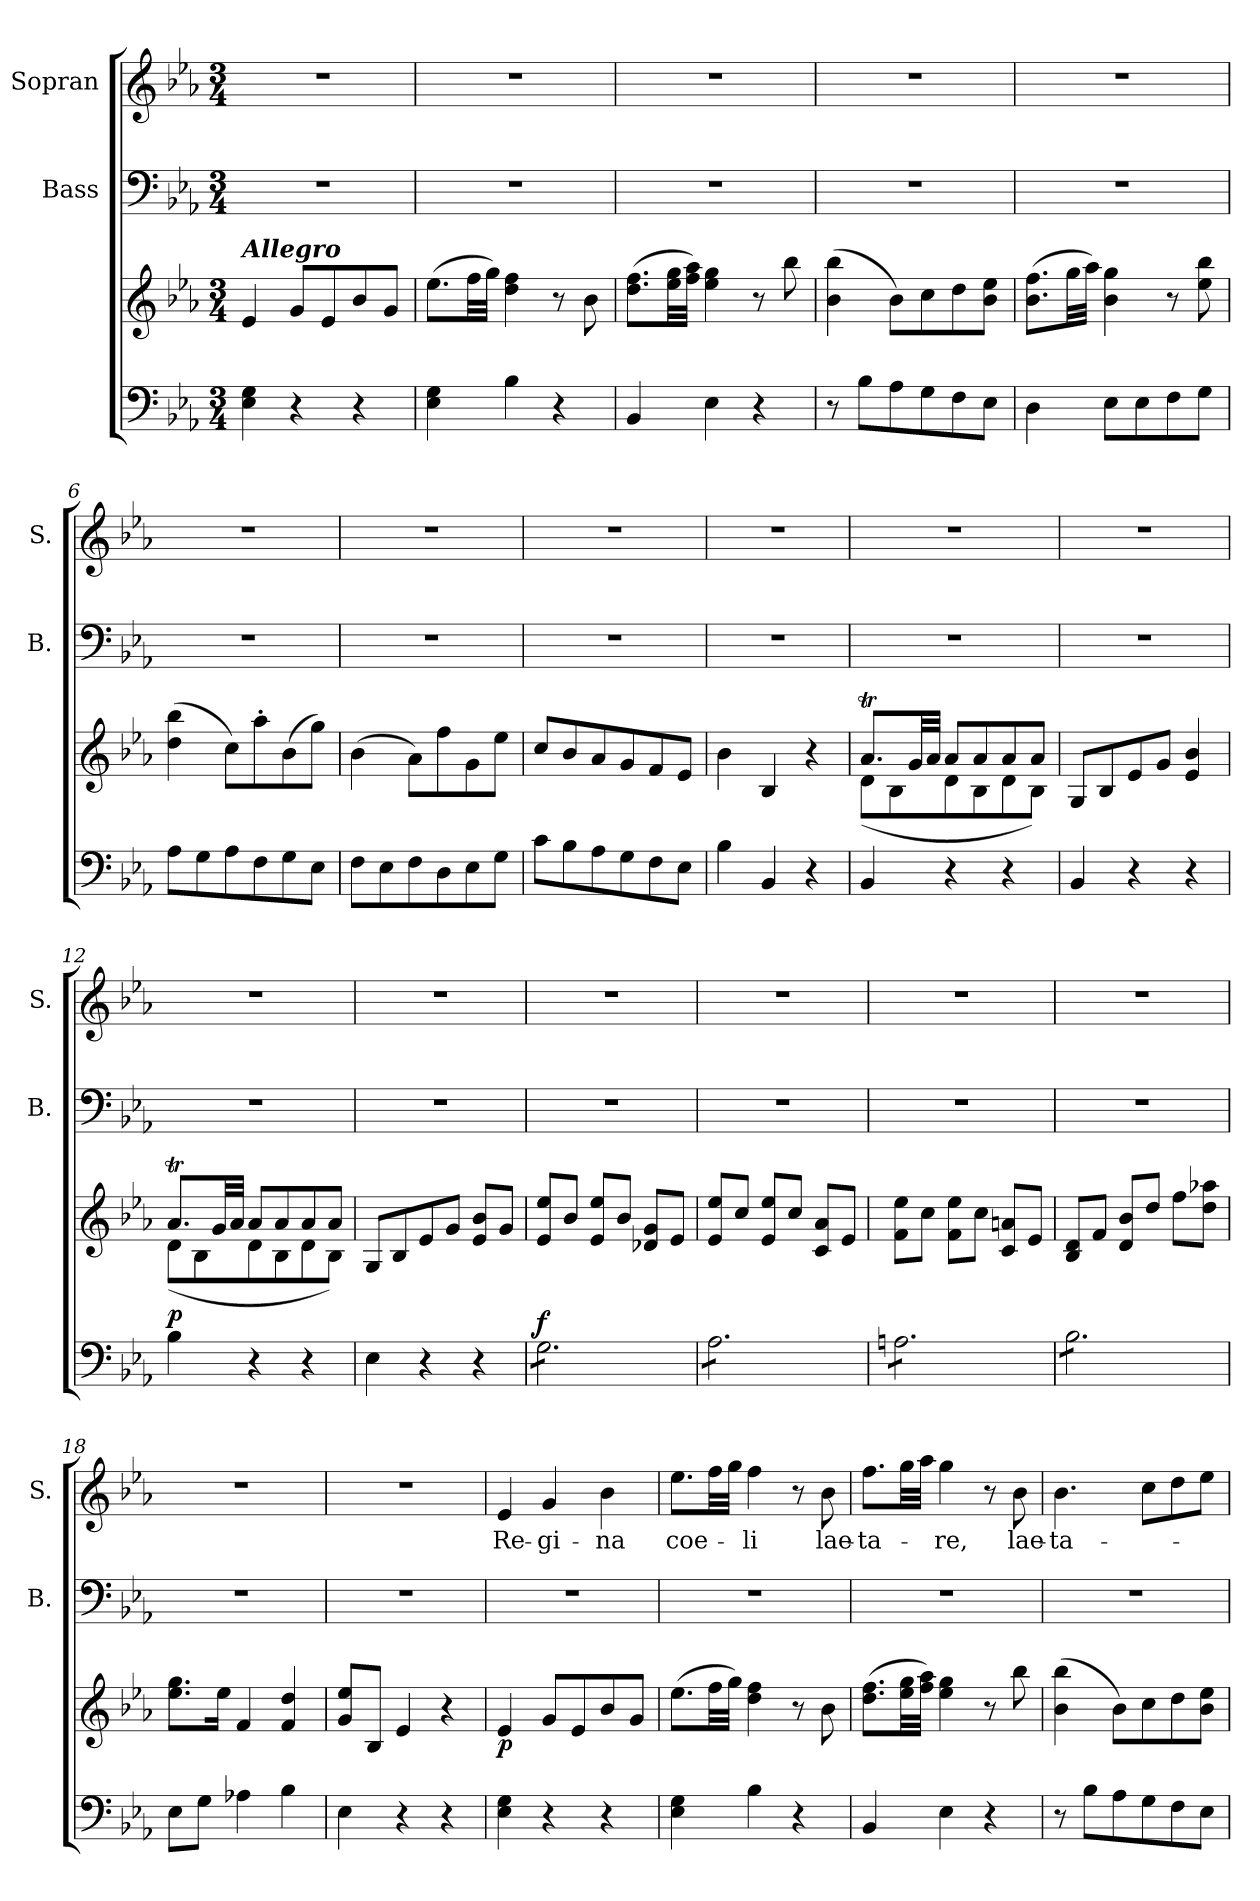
**kern	**kern	**dynam	**kern	**kern	**text
*part3	*part3	*part3	*part2	*part1	*part1
*staff4	*staff3	*staff3/4	*staff2	*staff1	*staff1
*	*	*	*I"Bass	*I"Sopran	*
*	*	*	*I'B.	*I'S.	*
*clefF4	*clefG2	*	*clefF4	*clefG2	*
*k[b-e-a-]	*k[b-e-a-]	*	*k[b-e-a-]	*k[b-e-a-]	*
*E-:	*E-:	*	*E-:	*E-:	*
*M3/4	*M3/4	*	*M3/4	*M3/4	*
=1	=1	=1	=1	=1	=1
!	!LO:TX:a:Bi:t=Allegro	!	!	!	!
4E-\ 4G\	4e-/	.	2.r	2.r	.
4r	8g/L	.	.	.	.
.	8e-/	.	.	.	.
4r	8b-/	.	.	.	.
.	8g/J	.	.	.	.
=2	=2	=2	=2	=2	=2
4E-\ 4G\	(>8.ee-\L	.	2.r	2.r	.
.	32ff\LL	.	.	.	.
.	32gg\JJJ)	.	.	.	.
4B-\	4dd\ 4ff\	.	.	.	.
4r	8r	.	.	.	.
.	8b-\	.	.	.	.
=3	=3	=3	=3	=3	=3
4BB-/	(>8.dd\ 8.ff\L	.	2.r	2.r	.
.	32ee-\ 32gg\LL	.	.	.	.
.	32ff\ 32aa-\JJJ)	.	.	.	.
4E-\	4ee-\ 4gg\	.	.	.	.
4r	8r	.	.	.	.
.	8bb-\	.	.	.	.
=4	=4	=4	=4	=4	=4
8r	(>4b-\ 4bb-\	.	2.r	2.r	.
8B-\L	.	.	.	.	.
8A-\	8b-\L)	.	.	.	.
8G\	8cc\	.	.	.	.
8F\	8dd\	.	.	.	.
8E-\J	8b-\ 8ee-\J	.	.	.	.
=5	=5	=5	=5	=5	=5
4D\	(>8.b-\ 8.ff\L	.	2.r	2.r	.
.	32gg\LL	.	.	.	.
.	32aa-\JJJ)	.	.	.	.
8E-\L	4b-\ 4gg\	.	.	.	.
8E-\	.	.	.	.	.
8F\	8r	.	.	.	.
8G\J	8ee-\ 8bb-\	.	.	.	.
=6	=6	=6	=6	=6	=6
8A-\L	(>4dd\ 4bb-\	.	2.r	2.r	.
8G\	.	.	.	.	.
8A-\	8cc\L)	.	.	.	.
8F\	8aa-'>\	.	.	.	.
8G\	(>8b-\	.	.	.	.
8E-\J	8gg\J)	.	.	.	.
!!LO:LB:g=z
=7	=7	=7	=7	=7	=7
8F\L	(>4b-\	.	2.r	2.r	.
8E-\	.	.	.	.	.
8F\	8a-\L)	.	.	.	.
8D\	8ff\	.	.	.	.
8E-\	8g\	.	.	.	.
8G\J	8ee-\J	.	.	.	.
=8	=8	=8	=8	=8	=8
8c\L	8cc/L	.	2.r	2.r	.
8B-\	8b-/	.	.	.	.
8A-\	8a-/	.	.	.	.
8G\	8g/	.	.	.	.
8F\	8f/	.	.	.	.
8E-\J	8e-/J	.	.	.	.
=9	=9	=9	=9	=9	=9
4B-\	4b-\	.	2.r	2.r	.
4BB-/	4B-/	.	.	.	.
4r	4r	.	.	.	.
=10	=10	=10	=10	=10	=10
*	*^	*	*	*	*
4BB-/	8.a-T/L	(<8d\L	.	2.r	2.r	.
.	.	8B-\	.	.	.	.
.	32g/LL	.	.	.	.	.
.	32a-/JJJ	.	.	.	.	.
4r	8a-/L	8d\	.	.	.	.
.	8a-/	8B-\	.	.	.	.
4r	8a-/	8d\	.	.	.	.
.	8a-/J	8B-\J)	.	.	.	.
*	*v	*v	*	*	*	*
=11	=11	=11	=11	=11	=11
4BB-/	8G/L	.	2.r	2.r	.
.	8B-/	.	.	.	.
4r	8e-/	.	.	.	.
.	8g/J	.	.	.	.
4r	4e-/ 4b-/	.	.	.	.
=12	=12	=12	=12	=12	=12
*	*^	*	*	*	*
!	!	!	!LO:DY:a=2	!	!	!
4B-\	8.a-T/L	(<8d\L	p	2.r	2.r	.
.	.	8B-\	.	.	.	.
.	32g/LL	.	.	.	.	.
.	32a-/JJJ	.	.	.	.	.
4r	8a-/L	8d\	.	.	.	.
.	8a-/	8B-\	.	.	.	.
4r	8a-/	8d\	.	.	.	.
.	8a-/J	8B-\J)	.	.	.	.
*	*v	*v	*	*	*	*
!!LO:LB:g=z
=13	=13	=13	=13	=13	=13
4E-\	8G/L	.	2.r	2.r	.
.	8B-/	.	.	.	.
4r	8e-/	.	.	.	.
.	8g/J	.	.	.	.
4r	8e-/ 8b-/L	.	.	.	.
.	8g/J	.	.	.	.
=14	=14	=14	=14	=14	=14
!	!	!LO:DY:a=2	!	!	!
*tremolo	*	*	*	*	*
8G\L	8e-/ 8ee-/L	f	2.r	2.r	.
8G\	8b-/J	.	.	.	.
8G\	8e-/ 8ee-/L	.	.	.	.
8G\	8b-/J	.	.	.	.
8G\	8d-X/ 8g/L	.	.	.	.
8G\J	8e-/J	.	.	.	.
=15	=15	=15	=15	=15	=15
8A-\L	8e-/ 8ee-/L	.	2.r	2.r	.
8A-\	8cc/J	.	.	.	.
8A-\	8e-/ 8ee-/L	.	.	.	.
8A-\	8cc/J	.	.	.	.
8A-\	8c/ 8a-/L	.	.	.	.
8A-\J	8e-/J	.	.	.	.
=16	=16	=16	=16	=16	=16
8An\L	8f\ 8ee-\L	.	2.r	2.r	.
8An\	8cc\J	.	.	.	.
8An\	8f\ 8ee-\L	.	.	.	.
8An\	8cc\J	.	.	.	.
8An\	8c/ 8an/L	.	.	.	.
8An\J	8e-/J	.	.	.	.
=17	=17	=17	=17	=17	=17
8B-\L	8B-/ 8d/L	.	2.r	2.r	.
8B-\	8f/J	.	.	.	.
8B-\	8d/ 8b-/L	.	.	.	.
8B-\	8dd/J	.	.	.	.
8B-\	8ff\L	.	.	.	.
8B-\J	8dd\ 8aa-X\J	.	.	.	.
*Xtremolo	*	*	*	*	*
!!LO:LB:g=z
=18	=18	=18	=18	=18	=18
8E-\L	8.ee-\ 8.gg\L	.	2.r	2.r	.
8G\J	.	.	.	.	.
.	16ee-\Jk	.	.	.	.
4A-X\	4f/	.	.	.	.
4B-\	4f/ 4dd/	.	.	.	.
=19	=19	=19	=19	=19	=19
4E-\	8g/ 8ee-/L	.	2.r	2.r	.
.	8B-/J	.	.	.	.
4r	4e-/	.	.	.	.
4r	4r	.	.	.	.
=20	=20	=20	=20	=20	=20
!	!	!LO:DY:b	!	!	!LO:LY:b
4E-\ 4G\	4e-/	p	2.r	4e-/	Re-
!	!	!	!	!	!LO:LY:b
4r	8g/L	.	.	4g/	-gi-
.	8e-/	.	.	.	.
!	!	!	!	!	!LO:LY:b
4r	8b-/	.	.	4b-\	-na
.	8g/J	.	.	.	.
=21	=21	=21	=21	=21	=21
!	!	!	!	!	!LO:LY:b
4E-\ 4G\	(>8.ee-\L	.	2.r	8.ee-\L	coe-
.	32ff\LL	.	.	32ff\LL	.
.	32gg\JJJ)	.	.	32gg\JJJ	.
!	!	!	!	!	!LO:LY:b
4B-\	4dd\ 4ff\	.	.	4ff\	-li
4r	8r	.	.	8r	.
!	!	!	!	!	!LO:LY:b
.	8b-\	.	.	8b-\	lae-
=22	=22	=22	=22	=22	=22
!	!	!	!	!	!LO:LY:b
4BB-/	(>8.dd\ 8.ff\L	.	2.r	8.ff\L	-ta-
.	32ee-\ 32gg\LL	.	.	32gg\LL	.
.	32ff\ 32aa-\JJJ)	.	.	32aa-\JJJ	.
!	!	!	!	!	!LO:LY:b
4E-\	4ee-\ 4gg\	.	.	4gg\	-re,
4r	8r	.	.	8r	.
!	!	!	!	!	!LO:LY:b
.	8bb-\	.	.	8b-\	lae-
!!LO:LB:g=z
=23	=23	=23	=23	=23	=23
!	!	!	!	!	!LO:LY:b
8r	(>4b-\ 4bb-\	.	2.r	4.b-\	-ta-
8B-\L	.	.	.	.	.
8A-\	8b-\L)	.	.	.	.
8G\	8cc\	.	.	8cc\L	.
8F\	8dd\	.	.	8dd\	.
8E-\J	8b-\ 8ee-\J	.	.	8ee-\J	.
=	=	=	=	=	=
*-	*-	*-	*-	*-	*-
